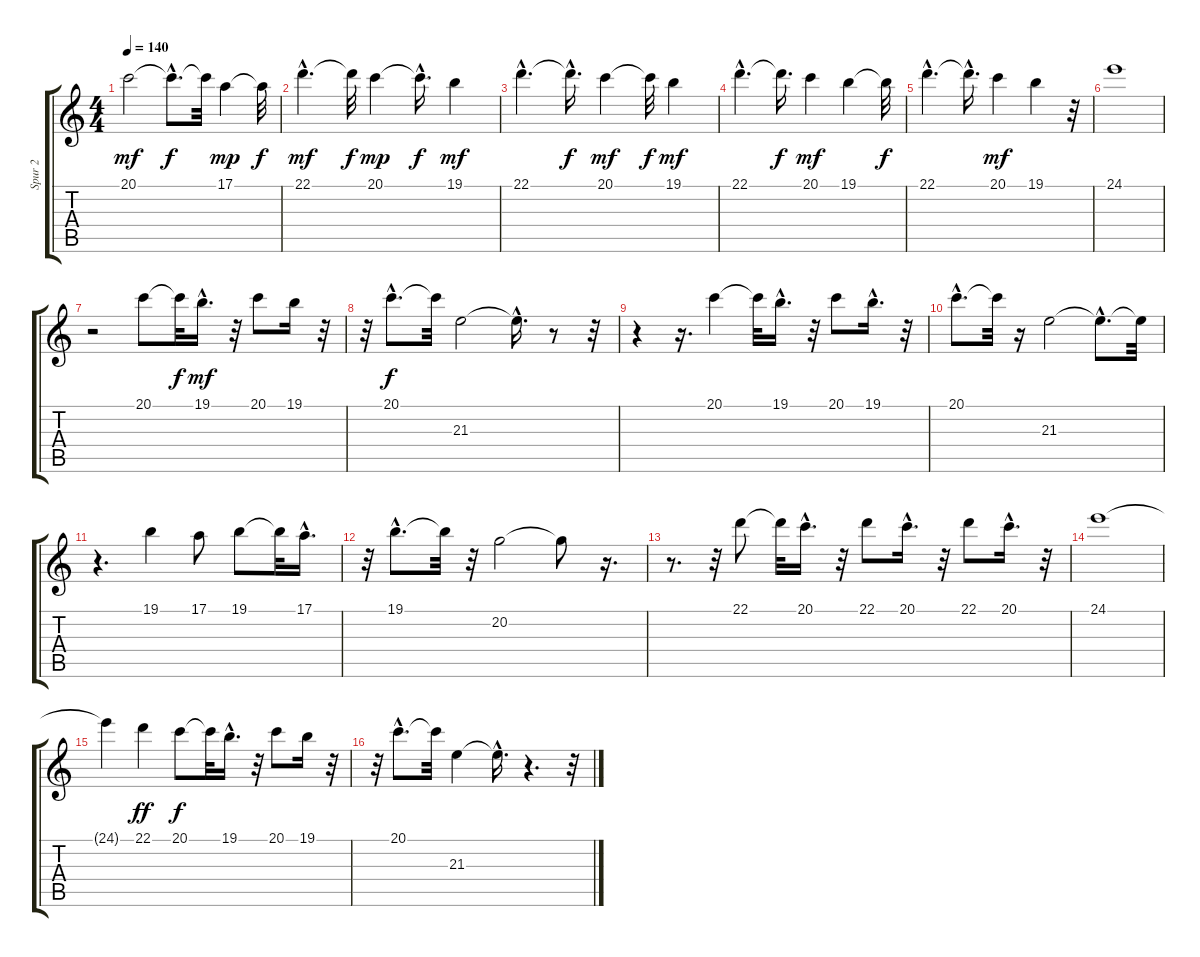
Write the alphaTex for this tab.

\track ("Spur 2" "Spur 2") {instrument stringensemble1}
\staff {score tabs}
\tuning (E4 B3 G3 D3 A2 E2) {hide}
\ts (4 4)
\tempo 140
\clef g2
\ks c
20.1.2{dy mf} 20.1{hac t}.8{d dy f} 20.1{t}.32 17.1.4{dy mp} 17.1{t}.32{dy f} |
22.1{hac}.4{d dy mf} 22.1{t}.32{dy f} 20.1.4{dy mp} 20.1{hac t}.16{d dy f} 19.1.4{dy mf} |
22.1{hac}.4{d} 22.1{hac t}.16{d dy f} 20.1.4{dy mf} 20.1{t}.32{dy f} 19.1.4{dy mf} |
22.1{hac}.4{d} 22.1{t}.16{d dy f} 20.1.4{dy mf} 19.1.4 19.1{t}.32{dy f} |
22.1{hac}.4{d} 22.1{hac t}.16{d} 20.1.4{dy mf} 19.1.4 r.32 |
24.1.1 |
r.2 20.1.8 20.1{t}.32{dy f} 19.1{hac}.16{d dy mf} r.32 20.1.8 19.1.16 r.32 |
r.32 20.1{hac}.8{d dy f} 20.1{t}.32 21.3.2 21.3{hac t}.16{d} r.8 r.32 |
r.4 r.16{d} 20.1.4 20.1{t}.32 19.1{hac}.16{d} r.32 20.1.8 19.1{hac}.16{d} r.32 |
20.1{hac}.8{d} 20.1{t}.32 r.16 21.3.2 21.3{hac t}.8{d} 21.3{t}.32 |
r.4{d} 19.1.4 17.1.8 19.1.8 19.1{t}.32 17.1{hac}.16{d} |
r.32 19.1{hac}.8{d} 19.1{t}.32 r.32 20.2.2 20.2{t}.8 r.16{d} |
r.8{d} r.32 22.1.8 22.1{t}.32 20.1{hac}.16{d} r.32 22.1.8 20.1{hac}.16{d} r.32 22.1.8 20.1{hac}.16{d} r.32 |
24.1.1 |
24.1{t}.4 22.1.4{dy ff} 20.1.8{dy f} 20.1{t}.32 19.1{hac}.16{d} r.32 20.1.8 19.1.16 r.32 |
r.32 20.1{hac}.8{d} 20.1{t}.32 21.3.4 21.3{hac t}.16{d} r.4{d} r.32
